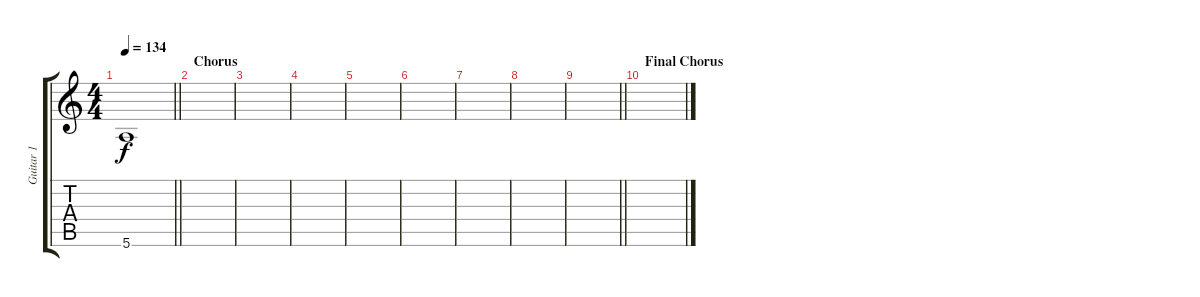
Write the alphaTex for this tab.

\track ("Guitar 1" "Guitar 1") {instrument overdrivenguitar}
\staff {score tabs}
\tuning (E4 B3 G3 D3 A2 E2) {hide}
\ts (4 4)
\tempo 134
\clef g2
\barLineRight lightlight
\ks c
5.6{t}.1{dy f} |
\section ("" "Chorus")
|
|
|
|
|
|
|
\barLineRight lightlight
|
\section ("" "Final Chorus")
